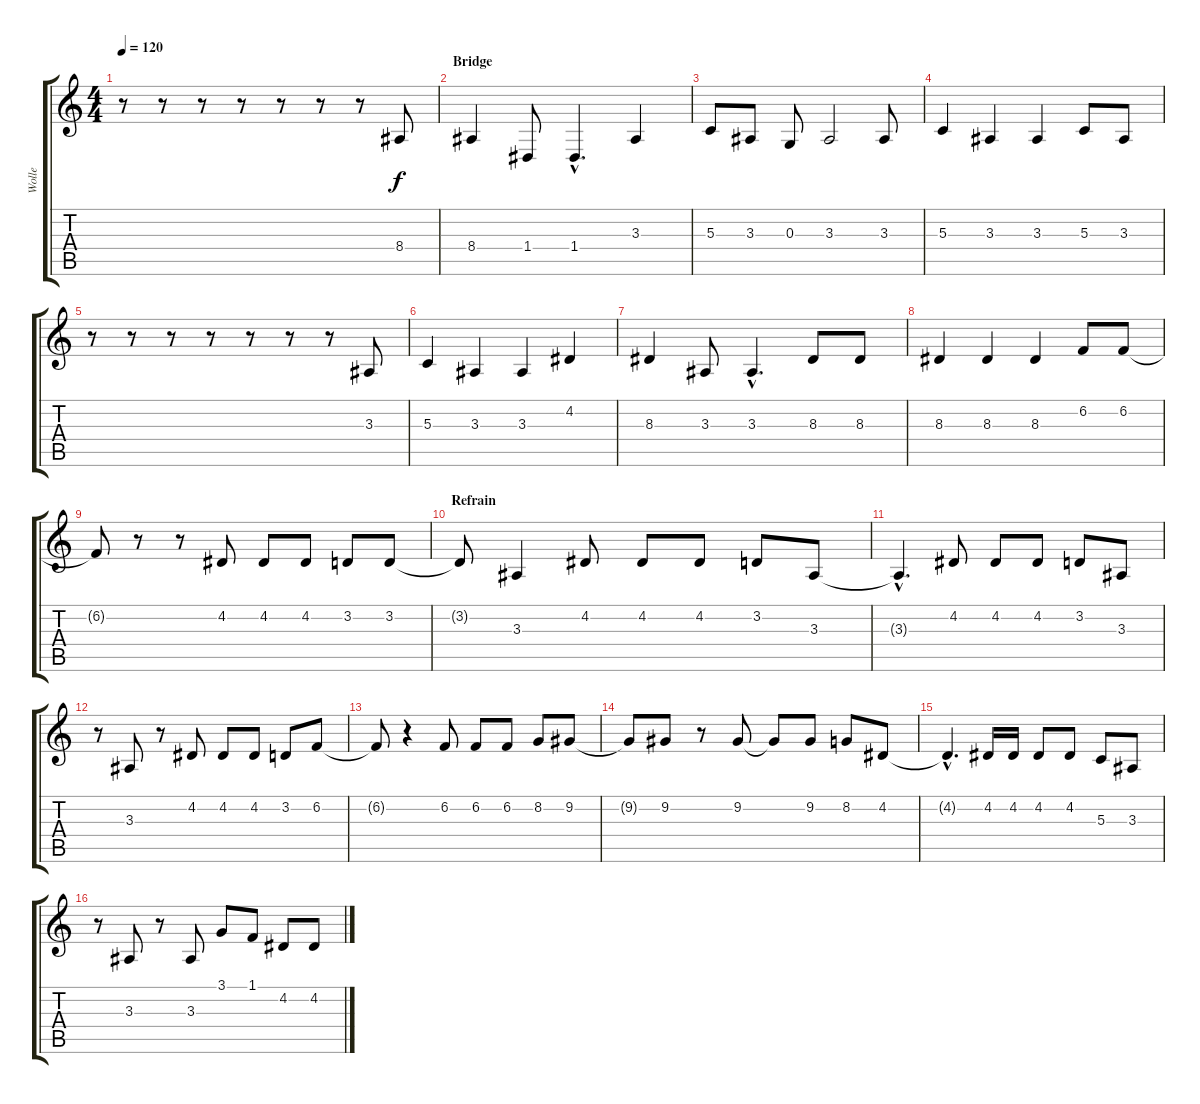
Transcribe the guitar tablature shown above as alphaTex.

\track ("Wolle" "Wolle") {instrument clarinet}
\staff {score tabs}
\tuning (E4 B3 G3 D3 A2 E2) {hide}
\ts (4 4)
\tempo 120
\clef g2
\ks c
r.8{dy f} r.8 r.8 r.8 r.8 r.8 r.8 8.4.8 |
\section ("" "Bridge")
8.4.4 1.4.8 1.4{hac}.4{d} 3.3.4 |
5.3.8 3.3.8 0.3.8 3.3.2 3.3.8 |
5.3.4 3.3.4 3.3.4 5.3.8 3.3.8 |
r.8 r.8 r.8 r.8 r.8 r.8 r.8 3.3.8 |
5.3.4 3.3.4 3.3.4 4.2.4 |
8.3.4 3.3.8 3.3{hac}.4{d} 8.3.8 8.3.8 |
8.3.4 8.3.4 8.3.4 6.2.8 6.2.8 |
6.2{t}.8 r.8 r.8 4.2.8 4.2.8 4.2.8 3.2.8 3.2.8 |
\section ("" "Refrain")
3.2{t}.8 3.3.4 4.2.8 4.2.8 4.2.8 3.2.8 3.3.8 |
3.3{hac t}.4{d} 4.2.8 4.2.8 4.2.8 3.2.8 3.3.8 |
r.8 3.3.8 r.8 4.2.8 4.2.8 4.2.8 3.2.8 6.2.8 |
6.2{t}.8 r.4 6.2.8 6.2.8 6.2.8 8.2.8 9.2.8 |
9.2{t}.8 9.2.8 r.8 9.2.8 9.2{t}.8 9.2.8 8.2.8 4.2.8 |
4.2{hac t}.4{d} 4.2.16 4.2.16 4.2.8 4.2.8 5.3.8 3.3.8 |
r.8 3.3.8 r.8 3.3.8 3.1.8 1.1.8 4.2.8 4.2.8
